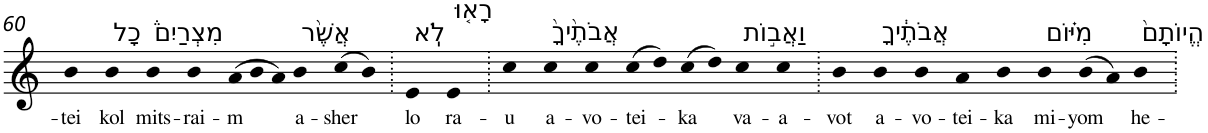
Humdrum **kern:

**kern	**text
*part1	*part1
*staff1	*staff1
*I"Piano	*
*I'Pno	*
!!LO:PB:g=z
*clefG2	*
*k[]	*
=60	=60
!	!LO:LY:b
4b	-tei
!LO:TX:a:t=כָל	!
!	!LO:LY:b
4b	kol
!LO:TX:a:t=מִצְרַיִם֒	!
!	!LO:LY:b
4b	mits-
!	!LO:LY:b
4b	-rai-
!	!LO:LY:b
(>12a	-m
12b	.
12a)	.
!LO:TX:a:t=אֲשֶׁ֨ר	!
!	!LO:LY:b
4b	a-
!	!LO:LY:b
(>8cc	-sher
8b)	.
=61.	=61.
!LO:TX:a:t=לֹֽא	!
!	!LO:LY:b
4e	lo
!LO:TX:a:t=רָא֤וּ	!
!	!LO:LY:b
4e	ra-
=62.	=62.
!	!LO:LY:b
4cc	-u
!LO:TX:a:t=אֲבֹתֶ֙יךָ֙	!
!	!LO:LY:b
4cc	a-
!	!LO:LY:b
4cc	-vo-
!	!LO:LY:b
(>8cc	-tei-
8dd)	.
!	!LO:LY:b
(>8cc	-ka
8dd)	.
!LO:TX:a:t=וַאֲב֣וֹת	!
!	!LO:LY:b
4cc	va-
!	!LO:LY:b
4cc	-a-
=63.	=63.
!	!LO:LY:b
4b	-vot
!LO:TX:a:t=אֲבֹתֶ֔יךָ	!
!	!LO:LY:b
4b	a-
!	!LO:LY:b
4b	-vo-
!	!LO:LY:b
4a	-tei-
!	!LO:LY:b
4b	-ka
!LO:TX:a:t=מִיּ֗וֹם	!
!	!LO:LY:b
4b	mi-
!	!LO:LY:b
(>8b	-yom
8a)	.
!LO:TX:a:t=הֱיוֹתָם֙	!
!	!LO:LY:b
4b	he-
=.	=.
*-	*-
